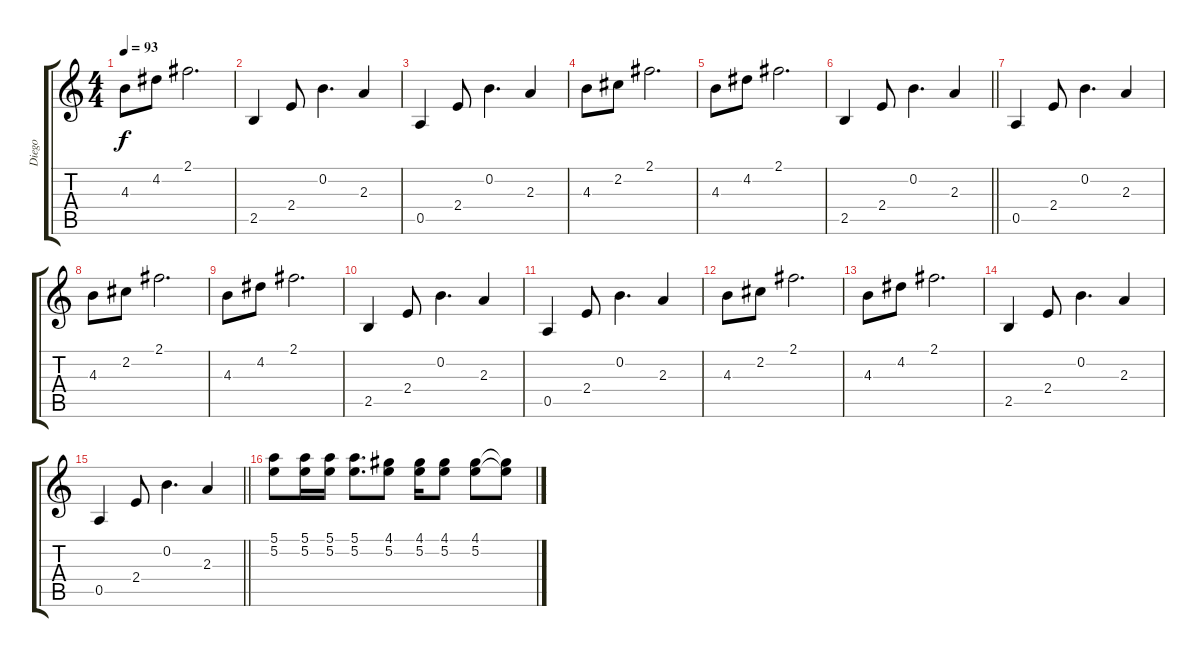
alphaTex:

\track ("Diego" "Diego") {instrument acousticguitarsteel}
\staff {score tabs}
\tuning (E4 B3 G3 D3 A2 E2) {hide}
\ts (4 4)
\tempo 93
\clef g2
\ks c
4.3.8{dy f} 4.2.8 2.1.2{d} |
2.5.4 2.4.8 0.2.4{d} 2.3.4 |
0.5.4 2.4.8 0.2.4{d} 2.3.4 |
4.3.8 2.2.8 2.1.2{d} |
4.3.8 4.2.8 2.1.2{d} |
\barLineRight lightlight
2.5.4 2.4.8 0.2.4{d} 2.3.4 |
0.5.4 2.4.8 0.2.4{d} 2.3.4 |
4.3.8 2.2.8 2.1.2{d} |
4.3.8 4.2.8 2.1.2{d} |
2.5.4 2.4.8 0.2.4{d} 2.3.4 |
0.5.4 2.4.8 0.2.4{d} 2.3.4 |
4.3.8 2.2.8 2.1.2{d} |
4.3.8 4.2.8 2.1.2{d} |
2.5.4 2.4.8 0.2.4{d} 2.3.4 |
\barLineRight lightlight
0.5.4 2.4.8 0.2.4{d} 2.3.4 |
(5.1 5.2).8 (5.1 5.2).16 (5.1 5.2).16 (5.1 5.2).8{d} (4.1 5.2).8 (4.1 5.2).16 (4.1 5.2).8 (4.1 5.2).8 (4.1{t} 5.2{t}).8
